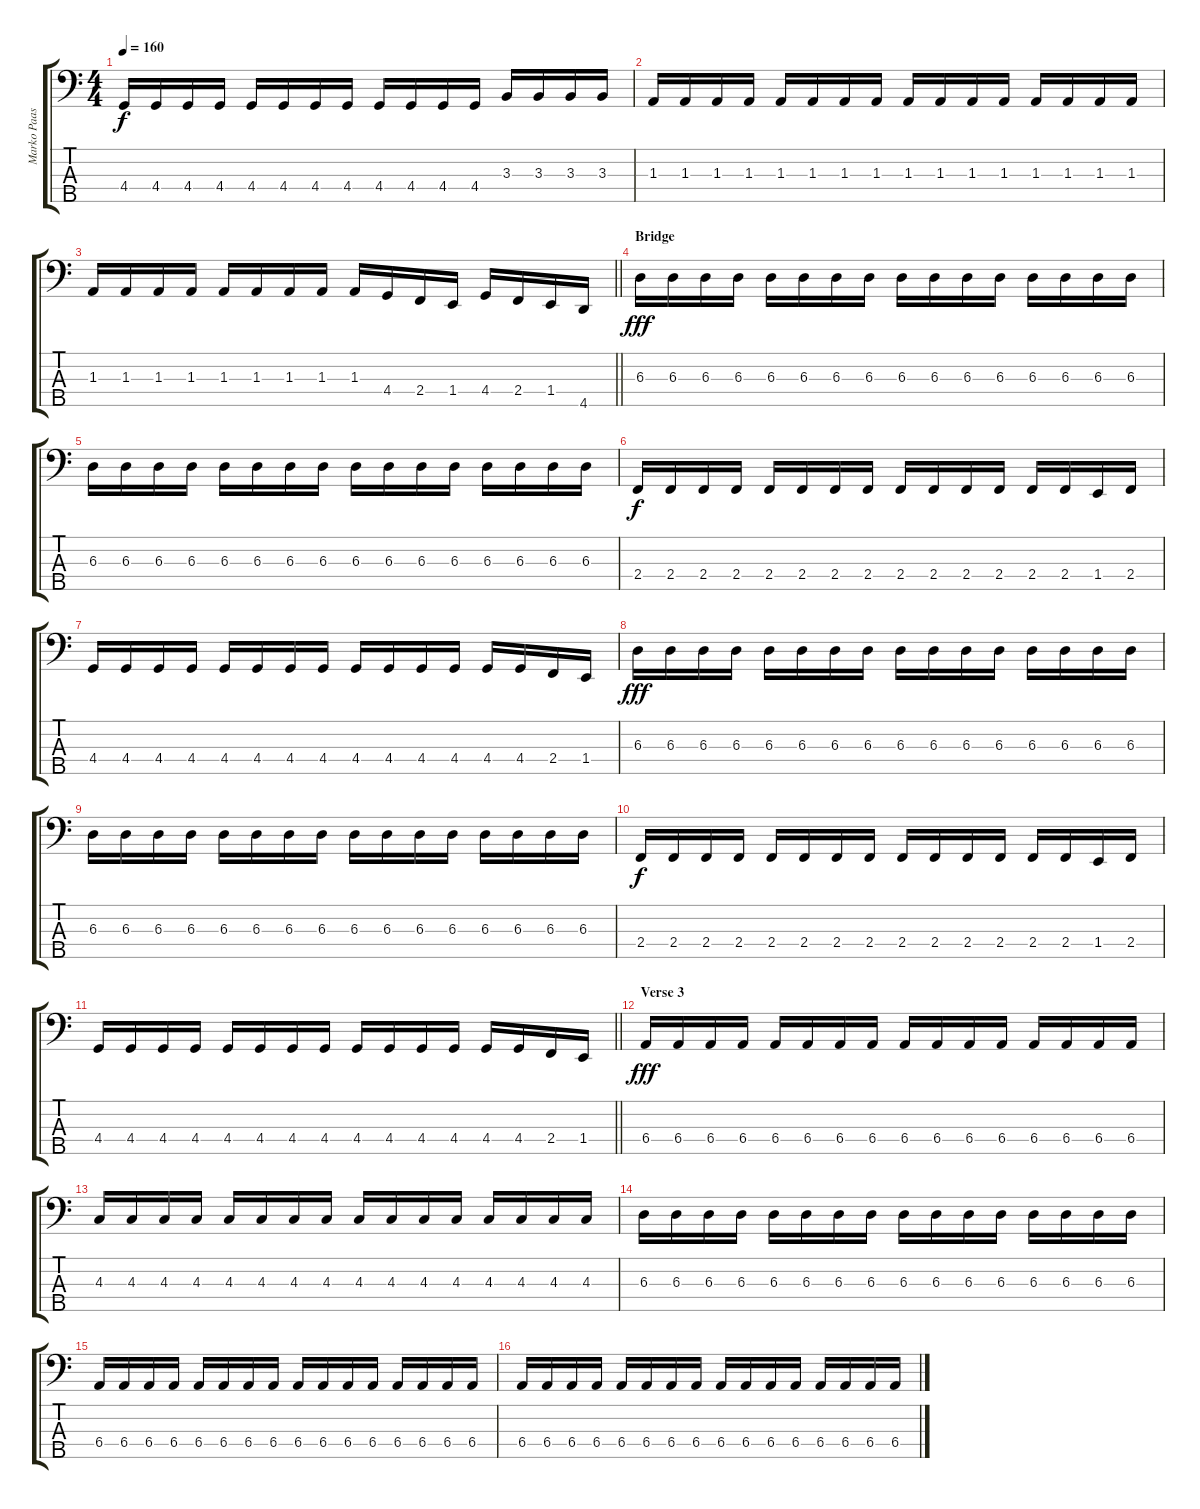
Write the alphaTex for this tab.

\track ("Marko Paasikoski" "Marko Paas") {instrument electricbasspick}
\staff {score tabs}
\tuning (Gb2 Db2 Ab1 Eb1 Bb0) {hide}
\ts (4 4)
\tempo 160
\clef f4
\ks c
4.4.16{dy f} 4.4.16 4.4.16 4.4.16 4.4.16 4.4.16 4.4.16 4.4.16 4.4.16 4.4.16 4.4.16 4.4.16 3.3.16 3.3.16 3.3.16 3.3.16 |
1.3.16 1.3.16 1.3.16 1.3.16 1.3.16 1.3.16 1.3.16 1.3.16 1.3.16 1.3.16 1.3.16 1.3.16 1.3.16 1.3.16 1.3.16 1.3.16 |
\barLineRight lightlight
1.3.16 1.3.16 1.3.16 1.3.16 1.3.16 1.3.16 1.3.16 1.3.16 1.3.16 4.4.16 2.4.16 1.4.16 4.4.16 2.4.16 1.4.16 4.5.16 |
\section ("" "Bridge")
6.3.16{dy fff} 6.3.16 6.3.16 6.3.16 6.3.16 6.3.16 6.3.16 6.3.16 6.3.16 6.3.16 6.3.16 6.3.16 6.3.16 6.3.16 6.3.16 6.3.16 |
6.3.16 6.3.16 6.3.16 6.3.16 6.3.16 6.3.16 6.3.16 6.3.16 6.3.16 6.3.16 6.3.16 6.3.16 6.3.16 6.3.16 6.3.16 6.3.16 |
2.4.16{dy f} 2.4.16 2.4.16 2.4.16 2.4.16 2.4.16 2.4.16 2.4.16 2.4.16 2.4.16 2.4.16 2.4.16 2.4.16 2.4.16 1.4.16 2.4.16 |
4.4.16 4.4.16 4.4.16 4.4.16 4.4.16 4.4.16 4.4.16 4.4.16 4.4.16 4.4.16 4.4.16 4.4.16 4.4.16 4.4.16 2.4.16 1.4.16 |
6.3.16{dy fff} 6.3.16 6.3.16 6.3.16 6.3.16 6.3.16 6.3.16 6.3.16 6.3.16 6.3.16 6.3.16 6.3.16 6.3.16 6.3.16 6.3.16 6.3.16 |
6.3.16 6.3.16 6.3.16 6.3.16 6.3.16 6.3.16 6.3.16 6.3.16 6.3.16 6.3.16 6.3.16 6.3.16 6.3.16 6.3.16 6.3.16 6.3.16 |
2.4.16{dy f} 2.4.16 2.4.16 2.4.16 2.4.16 2.4.16 2.4.16 2.4.16 2.4.16 2.4.16 2.4.16 2.4.16 2.4.16 2.4.16 1.4.16 2.4.16 |
\barLineRight lightlight
4.4.16 4.4.16 4.4.16 4.4.16 4.4.16 4.4.16 4.4.16 4.4.16 4.4.16 4.4.16 4.4.16 4.4.16 4.4.16 4.4.16 2.4.16 1.4.16 |
\section ("" "Verse 3")
6.4.16{dy fff} 6.4.16 6.4.16 6.4.16 6.4.16 6.4.16 6.4.16 6.4.16 6.4.16 6.4.16 6.4.16 6.4.16 6.4.16 6.4.16 6.4.16 6.4.16 |
4.3.16 4.3.16 4.3.16 4.3.16 4.3.16 4.3.16 4.3.16 4.3.16 4.3.16 4.3.16 4.3.16 4.3.16 4.3.16 4.3.16 4.3.16 4.3.16 |
6.3.16 6.3.16 6.3.16 6.3.16 6.3.16 6.3.16 6.3.16 6.3.16 6.3.16 6.3.16 6.3.16 6.3.16 6.3.16 6.3.16 6.3.16 6.3.16 |
6.4.16 6.4.16 6.4.16 6.4.16 6.4.16 6.4.16 6.4.16 6.4.16 6.4.16 6.4.16 6.4.16 6.4.16 6.4.16 6.4.16 6.4.16 6.4.16 |
6.4.16 6.4.16 6.4.16 6.4.16 6.4.16 6.4.16 6.4.16 6.4.16 6.4.16 6.4.16 6.4.16 6.4.16 6.4.16 6.4.16 6.4.16 6.4.16
